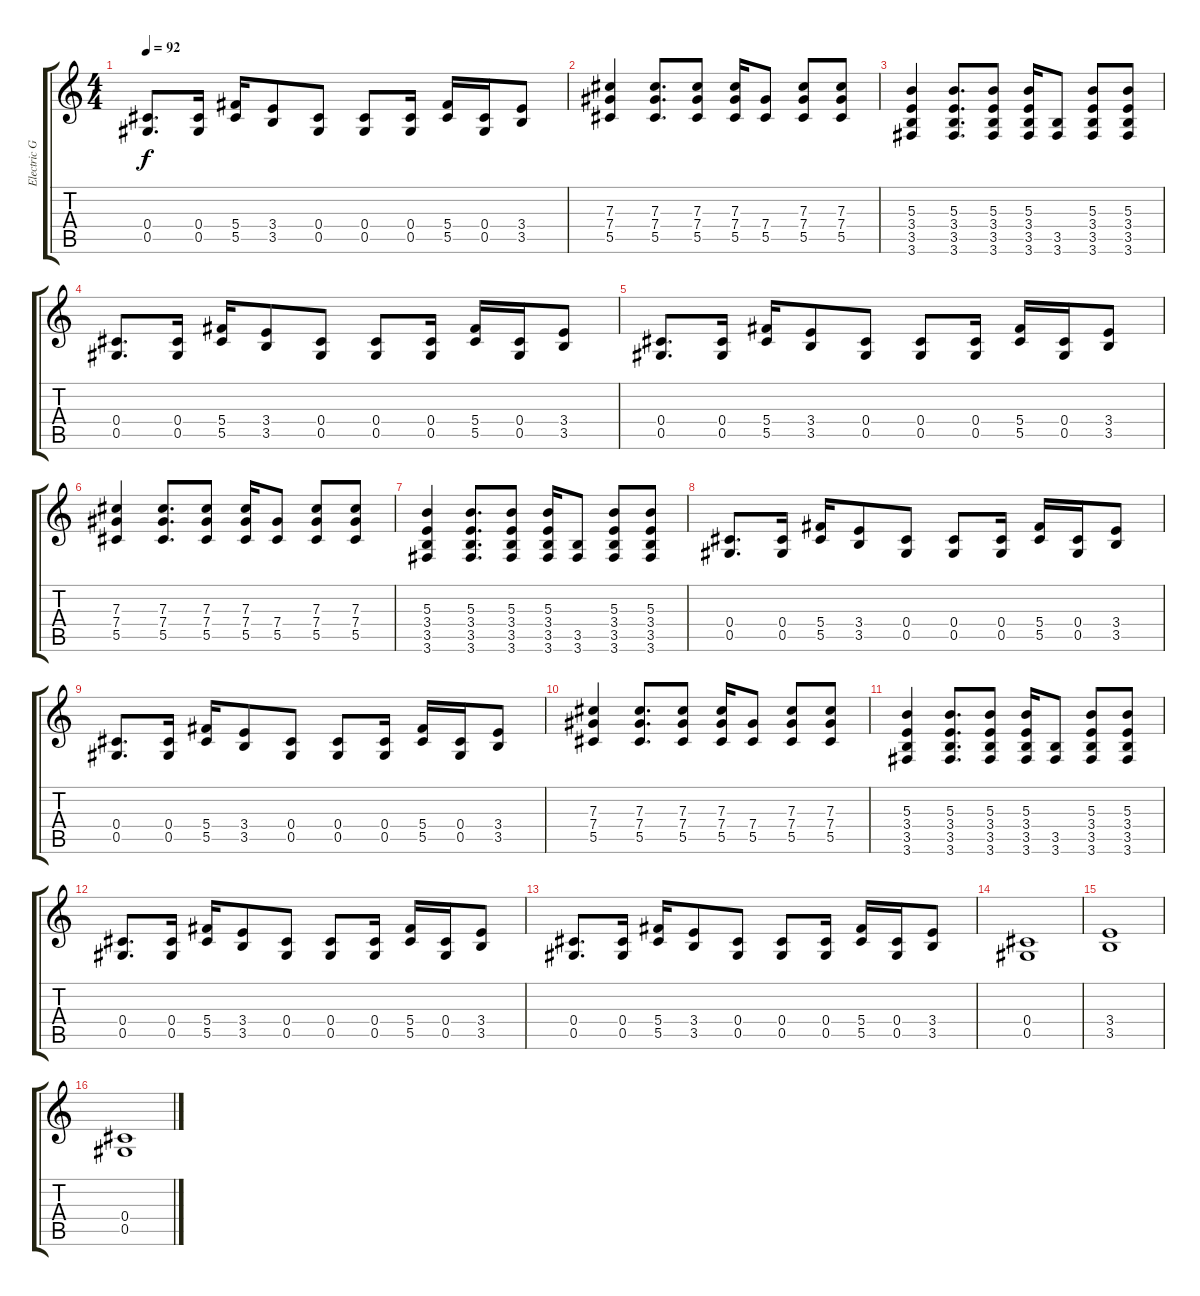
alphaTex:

\track ("Electric Guitar" "Electric G") {instrument overdrivenguitar}
\staff {score tabs}
\tuning (Eb4 Bb3 Gb3 Db3 Ab2 Eb2) {hide}
\ts (4 4)
\tempo 92
\clef g2
\ks c
(0.4 0.5).8{d dy f} (0.4 0.5).16 (5.4 5.5).16 (3.4 3.5).8 (0.4 0.5).8 (0.4 0.5).8 (0.4 0.5).16 (5.4 5.5).16 (0.4 0.5).16 (3.4 3.5).8 |
(7.3 7.4 5.5).4 (7.3 7.4 5.5).8{d} (7.3 7.4 5.5).8 (7.3 7.4 5.5).16 (7.4 5.5).8 (7.3 7.4 5.5).8 (7.3 7.4 5.5).8 |
(5.3 3.4 3.5 3.6).4 (5.3 3.4 3.5 3.6).8{d} (5.3 3.4 3.5 3.6).8 (5.3 3.4 3.5 3.6).16 (3.5 3.6).8 (5.3 3.4 3.5 3.6).8 (5.3 3.4 3.5 3.6).8 |
(0.4 0.5).8{d} (0.4 0.5).16 (5.4 5.5).16 (3.4 3.5).8 (0.4 0.5).8 (0.4 0.5).8 (0.4 0.5).16 (5.4 5.5).16 (0.4 0.5).16 (3.4 3.5).8 |
(0.4 0.5).8{d} (0.4 0.5).16 (5.4 5.5).16 (3.4 3.5).8 (0.4 0.5).8 (0.4 0.5).8 (0.4 0.5).16 (5.4 5.5).16 (0.4 0.5).16 (3.4 3.5).8 |
(7.3 7.4 5.5).4 (7.3 7.4 5.5).8{d} (7.3 7.4 5.5).8 (7.3 7.4 5.5).16 (7.4 5.5).8 (7.3 7.4 5.5).8 (7.3 7.4 5.5).8 |
(5.3 3.4 3.5 3.6).4 (5.3 3.4 3.5 3.6).8{d} (5.3 3.4 3.5 3.6).8 (5.3 3.4 3.5 3.6).16 (3.5 3.6).8 (5.3 3.4 3.5 3.6).8 (5.3 3.4 3.5 3.6).8 |
(0.4 0.5).8{d} (0.4 0.5).16 (5.4 5.5).16 (3.4 3.5).8 (0.4 0.5).8 (0.4 0.5).8 (0.4 0.5).16 (5.4 5.5).16 (0.4 0.5).16 (3.4 3.5).8 |
(0.4 0.5).8{d} (0.4 0.5).16 (5.4 5.5).16 (3.4 3.5).8 (0.4 0.5).8 (0.4 0.5).8 (0.4 0.5).16 (5.4 5.5).16 (0.4 0.5).16 (3.4 3.5).8 |
(7.3 7.4 5.5).4 (7.3 7.4 5.5).8{d} (7.3 7.4 5.5).8 (7.3 7.4 5.5).16 (7.4 5.5).8 (7.3 7.4 5.5).8 (7.3 7.4 5.5).8 |
(5.3 3.4 3.5 3.6).4 (5.3 3.4 3.5 3.6).8{d} (5.3 3.4 3.5 3.6).8 (5.3 3.4 3.5 3.6).16 (3.5 3.6).8 (5.3 3.4 3.5 3.6).8 (5.3 3.4 3.5 3.6).8 |
(0.4 0.5).8{d} (0.4 0.5).16 (5.4 5.5).16 (3.4 3.5).8 (0.4 0.5).8 (0.4 0.5).8 (0.4 0.5).16 (5.4 5.5).16 (0.4 0.5).16 (3.4 3.5).8 |
(0.4 0.5).8{d} (0.4 0.5).16 (5.4 5.5).16 (3.4 3.5).8 (0.4 0.5).8 (0.4 0.5).8 (0.4 0.5).16 (5.4 5.5).16 (0.4 0.5).16 (3.4 3.5).8 |
(0.4 0.5).1 |
(3.4 3.5).1 |
(0.4 0.5).1
